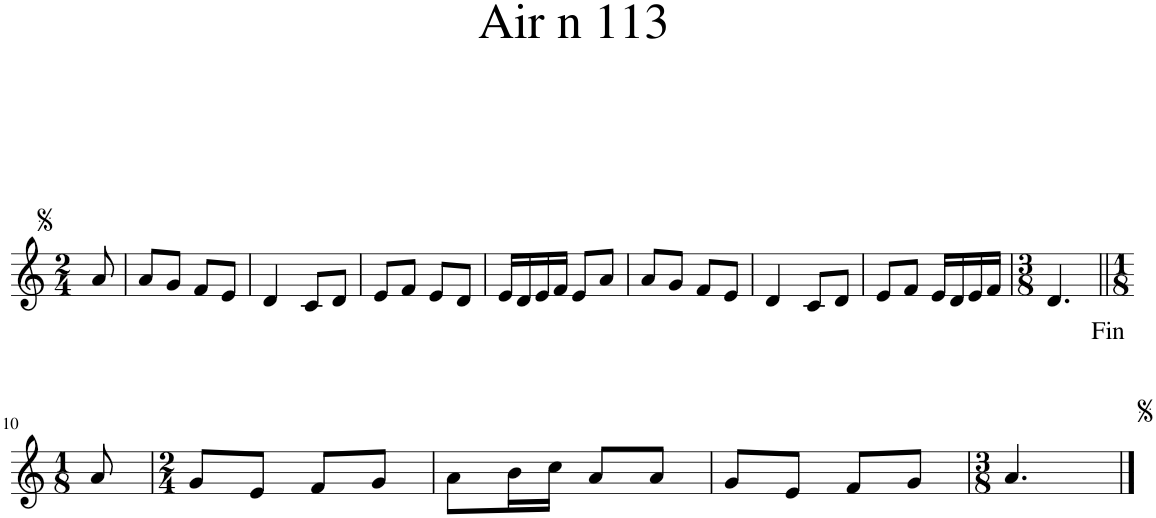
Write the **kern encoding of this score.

**kern
*part1
*staff1
*I"Piano
*I'Pno.
*clefG2
*k[]
*M2/4
=1
8a/
=2
8a/L
8g/J
8f/L
8e/J
=3
4d/
8c/L
8d/J
=4
8e/L
8f/J
8e/L
8d/J
=5
16e/LL
16d/
16e/
16f/JJ
8e/L
8a/J
=6
8a/L
8g/J
8f/L
8e/J
=7
4d/
8c/L
8d/J
=8
8e/L
8f/J
16e/LL
16d/
16e/
16f/JJ
=9
*M3/8
4.d/
!LO:TX:b:t=Fin
!!LO:LB:g=z
=10||
*M1/8
8a/
=11
*M2/4
8g/L
8e/J
8f/L
8g/J
=12
8a\L
16b\L
16cc\JJ
8a/L
8a/J
=13
8g/L
8e/J
8f/L
8g/J
=14
*M3/8
4.a/
==
*-
